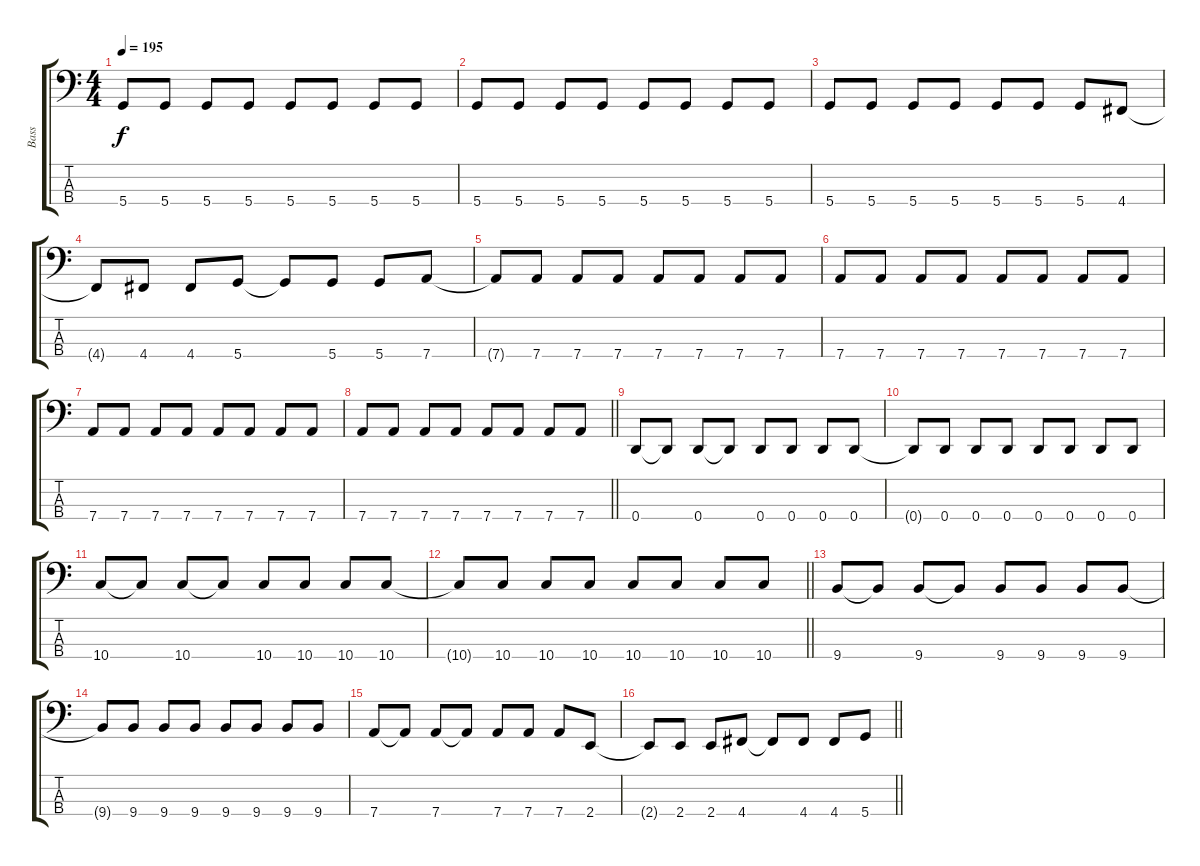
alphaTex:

\track ("Bass" "Bass") {instrument electricbassfinger}
\staff {score tabs}
\tuning (F2 C2 G1 D1) {hide}
\ts (4 4)
\tempo 195
\clef f4
\ks c
5.4{t}.8{dy f} 5.4.8 5.4.8 5.4.8 5.4.8 5.4.8 5.4.8 5.4.8 |
5.4.8 5.4.8 5.4.8 5.4.8 5.4.8 5.4.8 5.4.8 5.4.8 |
5.4.8 5.4.8 5.4.8 5.4.8 5.4.8 5.4.8 5.4.8 4.4.8 |
4.4{t}.8 4.4.8 4.4.8 5.4.8 5.4{t}.8 5.4.8 5.4.8 7.4.8 |
7.4{t}.8 7.4.8 7.4.8 7.4.8 7.4.8 7.4.8 7.4.8 7.4.8 |
7.4.8 7.4.8 7.4.8 7.4.8 7.4.8 7.4.8 7.4.8 7.4.8 |
7.4.8 7.4.8 7.4.8 7.4.8 7.4.8 7.4.8 7.4.8 7.4.8 |
\barLineRight lightlight
7.4.8 7.4.8 7.4.8 7.4.8 7.4.8 7.4.8 7.4.8 7.4.8 |
0.4.8 0.4{t}.8 0.4.8 0.4{t}.8 0.4.8 0.4.8 0.4.8 0.4.8 |
0.4{t}.8 0.4.8 0.4.8 0.4.8 0.4.8 0.4.8 0.4.8 0.4.8 |
10.4.8 10.4{t}.8 10.4.8 10.4{t}.8 10.4.8 10.4.8 10.4.8 10.4.8 |
\barLineRight lightlight
10.4{t}.8 10.4.8 10.4.8 10.4.8 10.4.8 10.4.8 10.4.8 10.4.8 |
9.4.8 9.4{t}.8 9.4.8 9.4{t}.8 9.4.8 9.4.8 9.4.8 9.4.8 |
9.4{t}.8 9.4.8 9.4.8 9.4.8 9.4.8 9.4.8 9.4.8 9.4.8 |
7.4.8 7.4{t}.8 7.4.8 7.4{t}.8 7.4.8 7.4.8 7.4.8 2.4.8 |
\barLineRight lightlight
2.4{t}.8 2.4.8 2.4.8 4.4.8 4.4{t}.8 4.4.8 4.4.8 5.4.8
